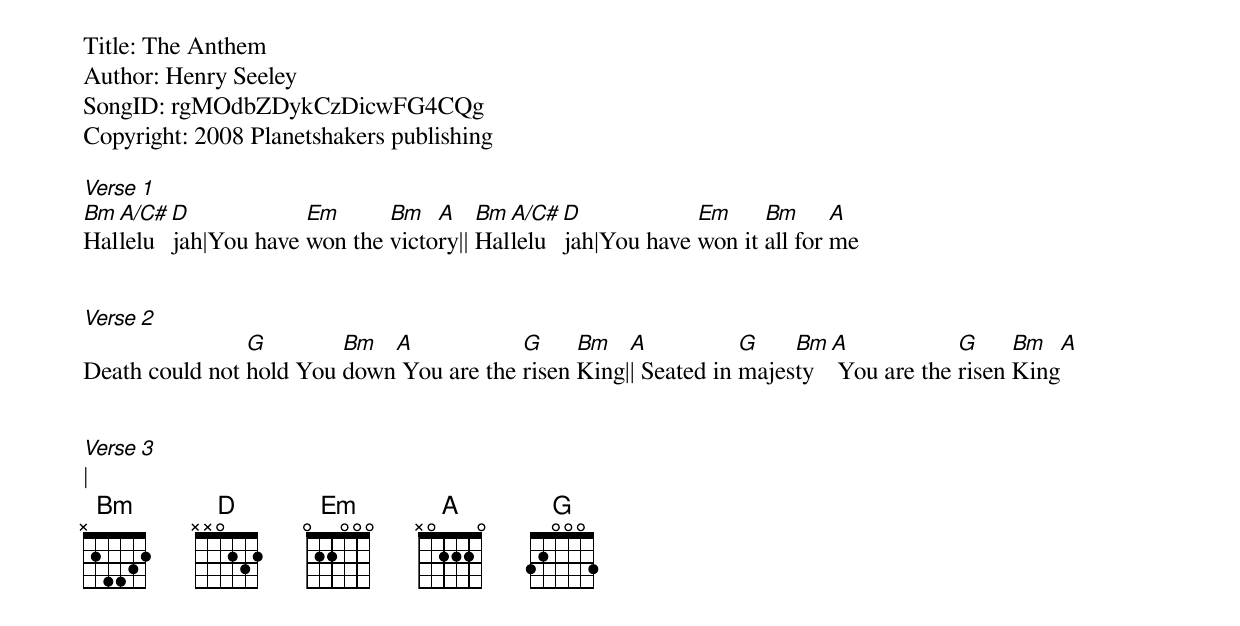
Title: The Anthem
Author: Henry Seeley
SongID: rgMOdbZDykCzDicwFG4CQg
Copyright: 2008 Planetshakers publishing

[Verse 1]
[Bm]Hal[A/C#]lelu[D]jah|You have [Em]won the [Bm]victo[A]ry|| [Bm]Hal[A/C#]lelu[D]jah|You have [Em]won it [Bm]all for [A]me


[Verse 2]
Death could not [G]hold You [Bm]down[A] You are the [G]risen [Bm]King|[A]| Seated in [G]majes[Bm]ty[A] You are the [G]risen [Bm]King[A]


[Verse 3]
|
